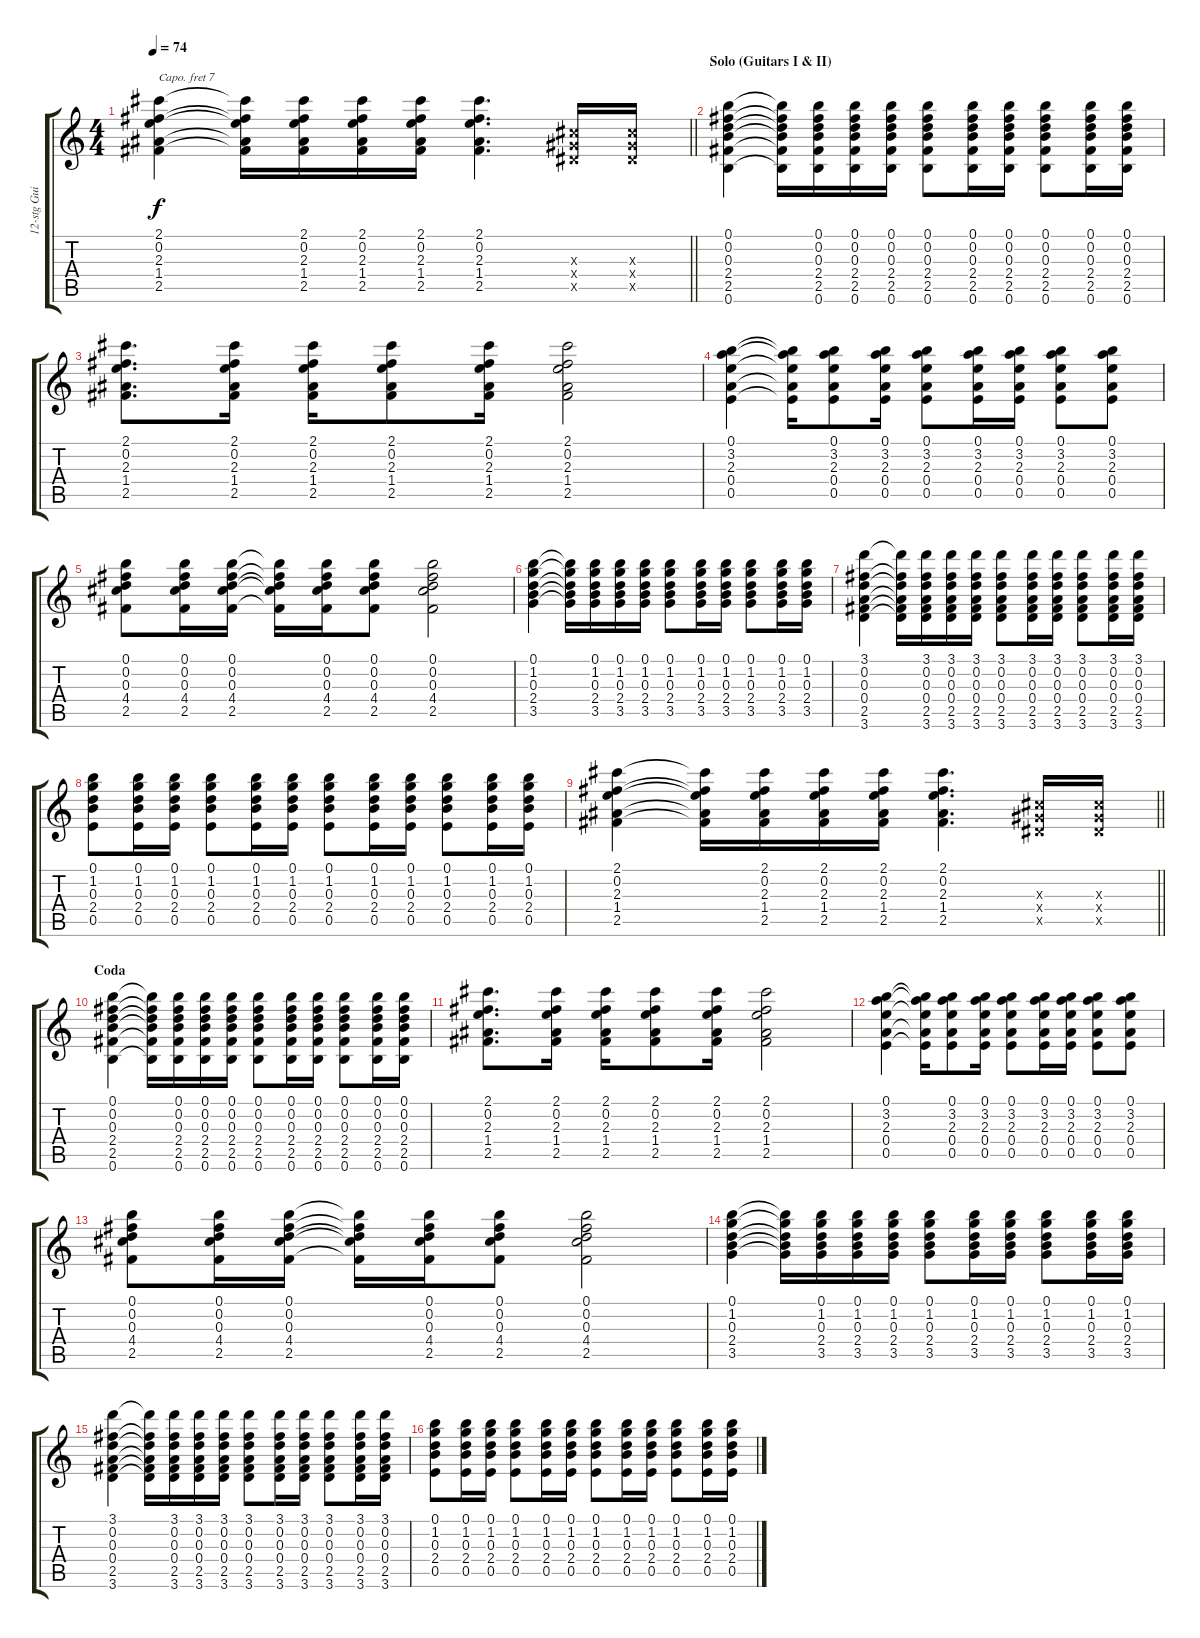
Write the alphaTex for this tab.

\track ("12-stg Guitar " "12-stg Gui") {instrument acousticguitarsteel}
\staff {score tabs}
\capo 7
\tuning (E4 B3 G3 D3 A2 E2) {hide}
\ts (4 4)
\tempo 74
\clef g2
\barLineRight lightlight
\ks c
(2.1 0.2 2.3 1.4 2.5).4{dy f} (2.1{t} 0.2{t} 2.3{t} 1.4{t} 2.5{t}).16 (2.1 0.2 2.3 1.4 2.5).16 (2.1 0.2 2.3 1.4 2.5).16 (2.1 0.2 2.3 1.4 2.5).16 (2.1 0.2 2.3 1.4 2.5).4{d} (-1.3{x} -1.4{x} -1.5{x}).16 (-1.3{x} -1.4{x} -1.5{x}).16 |
\section ("" "Solo (Guitars I & II)")
(0.1 0.2 0.3 2.4 2.5 0.6).4 (0.1{t} 0.2{t} 0.3{t} 2.4{t} 2.5{t} 0.6{t}).16 (0.1 0.2 0.3 2.4 2.5 0.6).16 (0.1 0.2 0.3 2.4 2.5 0.6).16 (0.1 0.2 0.3 2.4 2.5 0.6).16 (0.1 0.2 0.3 2.4 2.5 0.6).8 (0.1 0.2 0.3 2.4 2.5 0.6).16 (0.1 0.2 0.3 2.4 2.5 0.6).16 (0.1 0.2 0.3 2.4 2.5 0.6).8 (0.1 0.2 0.3 2.4 2.5 0.6).16 (0.1 0.2 0.3 2.4 2.5 0.6).16 |
(2.1 0.2 2.3 1.4 2.5).8{d} (2.1 0.2 2.3 1.4 2.5).16 (2.1 0.2 2.3 1.4 2.5).16 (2.1 0.2 2.3 1.4 2.5).8 (2.1 0.2 2.3 1.4 2.5).16 (2.1 0.2 2.3 1.4 2.5).2 |
(0.1 3.2 2.3 0.4 0.5).4 (0.1{t} 3.2{t} 2.3{t} 0.4{t} 0.5{t}).16 (0.1 3.2 2.3 0.4 0.5).8 (0.1 3.2 2.3 0.4 0.5).16 (0.1 3.2 2.3 0.4 0.5).8 (0.1 3.2 2.3 0.4 0.5).16 (0.1 3.2 2.3 0.4 0.5).16 (0.1 3.2 2.3 0.4 0.5).8 (0.1 3.2 2.3 0.4 0.5).8 |
(0.1 0.2 0.3 4.4 2.5).8 (0.1 0.2 0.3 4.4 2.5).16 (0.1 0.2 0.3 4.4 2.5).16 (0.1{t} 0.2{t} 0.3{t} 4.4{t} 2.5{t}).16 (0.1 0.2 0.3 4.4 2.5).16 (0.1 0.2 0.3 4.4 2.5).8 (0.1 0.2 0.3 4.4 2.5).2 |
(0.1 1.2 0.3 2.4 3.5).4 (0.1{t} 1.2{t} 0.3{t} 2.4{t} 3.5{t}).16 (0.1 1.2 0.3 2.4 3.5).16 (0.1 1.2 0.3 2.4 3.5).16 (0.1 1.2 0.3 2.4 3.5).16 (0.1 1.2 0.3 2.4 3.5).8 (0.1 1.2 0.3 2.4 3.5).16 (0.1 1.2 0.3 2.4 3.5).16 (0.1 1.2 0.3 2.4 3.5).8 (0.1 1.2 0.3 2.4 3.5).16 (0.1 1.2 0.3 2.4 3.5).16 |
(3.1 0.2 0.3 0.4 2.5 3.6).4 (3.1{t} 0.2{t} 0.3{t} 0.4{t} 2.5{t} 3.6{t}).16 (3.1 0.2 0.3 0.4 2.5 3.6).16 (3.1 0.2 0.3 0.4 2.5 3.6).16 (3.1 0.2 0.3 0.4 2.5 3.6).16 (3.1 0.2 0.3 0.4 2.5 3.6).8 (3.1 0.2 0.3 0.4 2.5 3.6).16 (3.1 0.2 0.3 0.4 2.5 3.6).16 (3.1 0.2 0.3 0.4 2.5 3.6).8 (3.1 0.2 0.3 0.4 2.5 3.6).16 (3.1 0.2 0.3 0.4 2.5 3.6).16 |
(0.1 1.2 0.3 2.4 0.5).8 (0.1 1.2 0.3 2.4 0.5).16 (0.1 1.2 0.3 2.4 0.5).16 (0.1 1.2 0.3 2.4 0.5).8 (0.1 1.2 0.3 2.4 0.5).16 (0.1 1.2 0.3 2.4 0.5).16 (0.1 1.2 0.3 2.4 0.5).8 (0.1 1.2 0.3 2.4 0.5).16 (0.1 1.2 0.3 2.4 0.5).16 (0.1 1.2 0.3 2.4 0.5).8 (0.1 1.2 0.3 2.4 0.5).16 (0.1 1.2 0.3 2.4 0.5).16 |
\barLineRight lightlight
(2.1 0.2 2.3 1.4 2.5).4 (2.1{t} 0.2{t} 2.3{t} 1.4{t} 2.5{t}).16 (2.1 0.2 2.3 1.4 2.5).16 (2.1 0.2 2.3 1.4 2.5).16 (2.1 0.2 2.3 1.4 2.5).16 (2.1 0.2 2.3 1.4 2.5).4{d} (-1.3{x} -1.4{x} -1.5{x}).16 (-1.3{x} -1.4{x} -1.5{x}).16 |
\section ("" "Coda")
(0.1 0.2 0.3 2.4 2.5 0.6).4 (0.1{t} 0.2{t} 0.3{t} 2.4{t} 2.5{t} 0.6{t}).16 (0.1 0.2 0.3 2.4 2.5 0.6).16 (0.1 0.2 0.3 2.4 2.5 0.6).16 (0.1 0.2 0.3 2.4 2.5 0.6).16 (0.1 0.2 0.3 2.4 2.5 0.6).8 (0.1 0.2 0.3 2.4 2.5 0.6).16 (0.1 0.2 0.3 2.4 2.5 0.6).16 (0.1 0.2 0.3 2.4 2.5 0.6).8 (0.1 0.2 0.3 2.4 2.5 0.6).16 (0.1 0.2 0.3 2.4 2.5 0.6).16 |
(2.1 0.2 2.3 1.4 2.5).8{d} (2.1 0.2 2.3 1.4 2.5).16 (2.1 0.2 2.3 1.4 2.5).16 (2.1 0.2 2.3 1.4 2.5).8 (2.1 0.2 2.3 1.4 2.5).16 (2.1 0.2 2.3 1.4 2.5).2 |
(0.1 3.2 2.3 0.4 0.5).4 (0.1{t} 3.2{t} 2.3{t} 0.4{t} 0.5{t}).16 (0.1 3.2 2.3 0.4 0.5).8 (0.1 3.2 2.3 0.4 0.5).16 (0.1 3.2 2.3 0.4 0.5).8 (0.1 3.2 2.3 0.4 0.5).16 (0.1 3.2 2.3 0.4 0.5).16 (0.1 3.2 2.3 0.4 0.5).8 (0.1 3.2 2.3 0.4 0.5).8 |
(0.1 0.2 0.3 4.4 2.5).8 (0.1 0.2 0.3 4.4 2.5).16 (0.1 0.2 0.3 4.4 2.5).16 (0.1{t} 0.2{t} 0.3{t} 4.4{t} 2.5{t}).16 (0.1 0.2 0.3 4.4 2.5).16 (0.1 0.2 0.3 4.4 2.5).8 (0.1 0.2 0.3 4.4 2.5).2 |
(0.1 1.2 0.3 2.4 3.5).4 (0.1{t} 1.2{t} 0.3{t} 2.4{t} 3.5{t}).16 (0.1 1.2 0.3 2.4 3.5).16 (0.1 1.2 0.3 2.4 3.5).16 (0.1 1.2 0.3 2.4 3.5).16 (0.1 1.2 0.3 2.4 3.5).8 (0.1 1.2 0.3 2.4 3.5).16 (0.1 1.2 0.3 2.4 3.5).16 (0.1 1.2 0.3 2.4 3.5).8 (0.1 1.2 0.3 2.4 3.5).16 (0.1 1.2 0.3 2.4 3.5).16 |
(3.1 0.2 0.3 0.4 2.5 3.6).4 (3.1{t} 0.2{t} 0.3{t} 0.4{t} 2.5{t} 3.6{t}).16 (3.1 0.2 0.3 0.4 2.5 3.6).16 (3.1 0.2 0.3 0.4 2.5 3.6).16 (3.1 0.2 0.3 0.4 2.5 3.6).16 (3.1 0.2 0.3 0.4 2.5 3.6).8 (3.1 0.2 0.3 0.4 2.5 3.6).16 (3.1 0.2 0.3 0.4 2.5 3.6).16 (3.1 0.2 0.3 0.4 2.5 3.6).8 (3.1 0.2 0.3 0.4 2.5 3.6).16 (3.1 0.2 0.3 0.4 2.5 3.6).16 |
(0.1 1.2 0.3 2.4 0.5).8 (0.1 1.2 0.3 2.4 0.5).16 (0.1 1.2 0.3 2.4 0.5).16 (0.1 1.2 0.3 2.4 0.5).8 (0.1 1.2 0.3 2.4 0.5).16 (0.1 1.2 0.3 2.4 0.5).16 (0.1 1.2 0.3 2.4 0.5).8 (0.1 1.2 0.3 2.4 0.5).16 (0.1 1.2 0.3 2.4 0.5).16 (0.1 1.2 0.3 2.4 0.5).8 (0.1 1.2 0.3 2.4 0.5).16 (0.1 1.2 0.3 2.4 0.5).16
